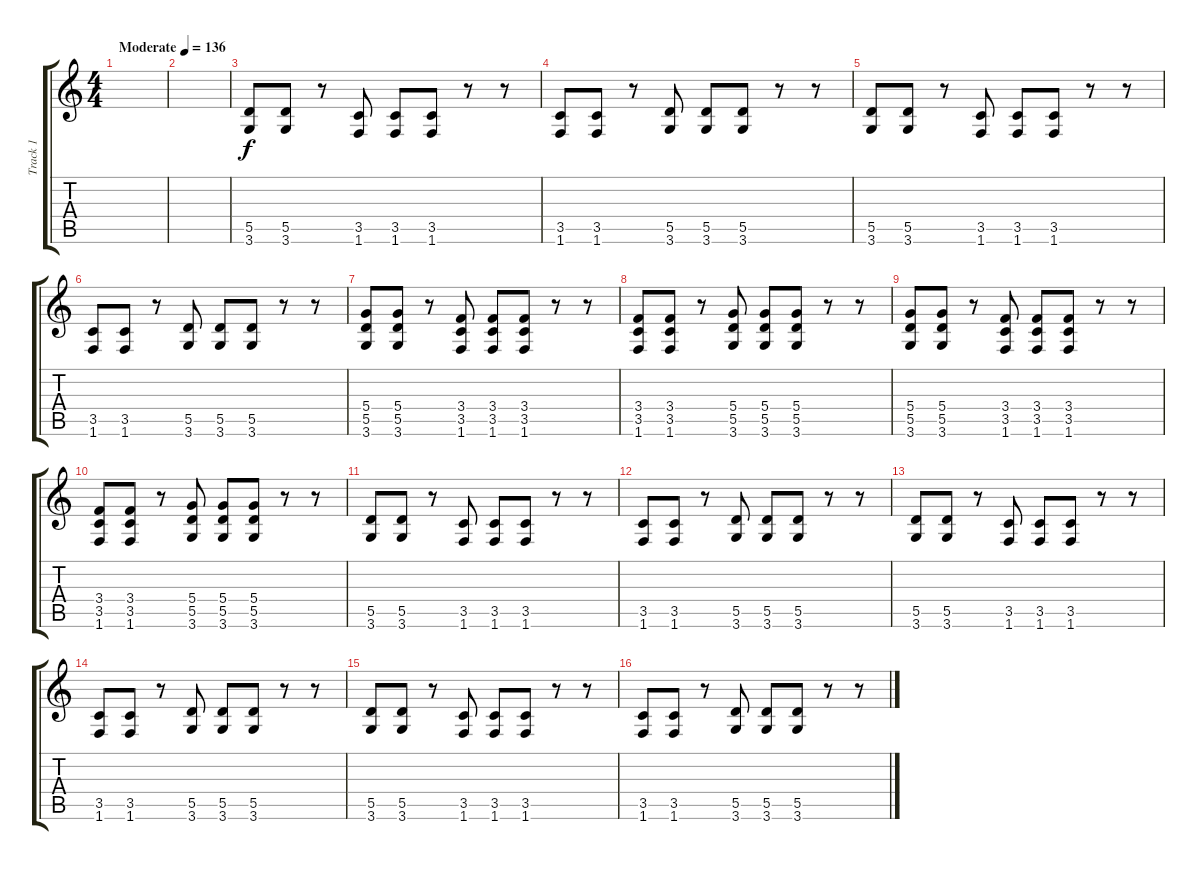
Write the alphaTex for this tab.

\track ("Track 1" "Track 1") {instrument overdrivenguitar}
\staff {score tabs}
\tuning (E4 B3 G3 D3 A2 E2) {hide}
\ts (4 4)
\tempo (136 "Moderate")
\clef g2
\ks c
|
|
(5.5 3.6).8 (5.5 3.6).8 r.8 (3.5 1.6).8 (3.5 1.6).8 (3.5 1.6).8 r.8 r.8 |
(3.5 1.6).8 (3.5 1.6).8 r.8 (5.5 3.6).8 (5.5 3.6).8 (5.5 3.6).8 r.8 r.8 |
(5.5 3.6).8 (5.5 3.6).8 r.8 (3.5 1.6).8 (3.5 1.6).8 (3.5 1.6).8 r.8 r.8 |
(3.5 1.6).8 (3.5 1.6).8 r.8 (5.5 3.6).8 (5.5 3.6).8 (5.5 3.6).8 r.8 r.8 |
(5.4 5.5 3.6).8 (5.4 5.5 3.6).8 r.8 (3.4 3.5 1.6).8 (3.4 3.5 1.6).8 (3.4 3.5 1.6).8 r.8 r.8 |
(3.4 3.5 1.6).8 (3.4 3.5 1.6).8 r.8 (5.4 5.5 3.6).8 (5.4 5.5 3.6).8 (5.4 5.5 3.6).8 r.8 r.8 |
(5.4 5.5 3.6).8 (5.4 5.5 3.6).8 r.8 (3.4 3.5 1.6).8 (3.4 3.5 1.6).8 (3.4 3.5 1.6).8 r.8 r.8 |
(3.4 3.5 1.6).8 (3.4 3.5 1.6).8 r.8 (5.4 5.5 3.6).8 (5.4 5.5 3.6).8 (5.4 5.5 3.6).8 r.8 r.8 |
(5.5 3.6).8 (5.5 3.6).8 r.8 (3.5 1.6).8 (3.5 1.6).8 (3.5 1.6).8 r.8 r.8 |
(3.5 1.6).8 (3.5 1.6).8 r.8 (5.5 3.6).8 (5.5 3.6).8 (5.5 3.6).8 r.8 r.8 |
(5.5 3.6).8 (5.5 3.6).8 r.8 (3.5 1.6).8 (3.5 1.6).8 (3.5 1.6).8 r.8 r.8 |
(3.5 1.6).8 (3.5 1.6).8 r.8 (5.5 3.6).8 (5.5 3.6).8 (5.5 3.6).8 r.8 r.8 |
(5.5 3.6).8 (5.5 3.6).8 r.8 (3.5 1.6).8 (3.5 1.6).8 (3.5 1.6).8 r.8 r.8 |
(3.5 1.6).8 (3.5 1.6).8 r.8 (5.5 3.6).8 (5.5 3.6).8 (5.5 3.6).8 r.8 r.8
